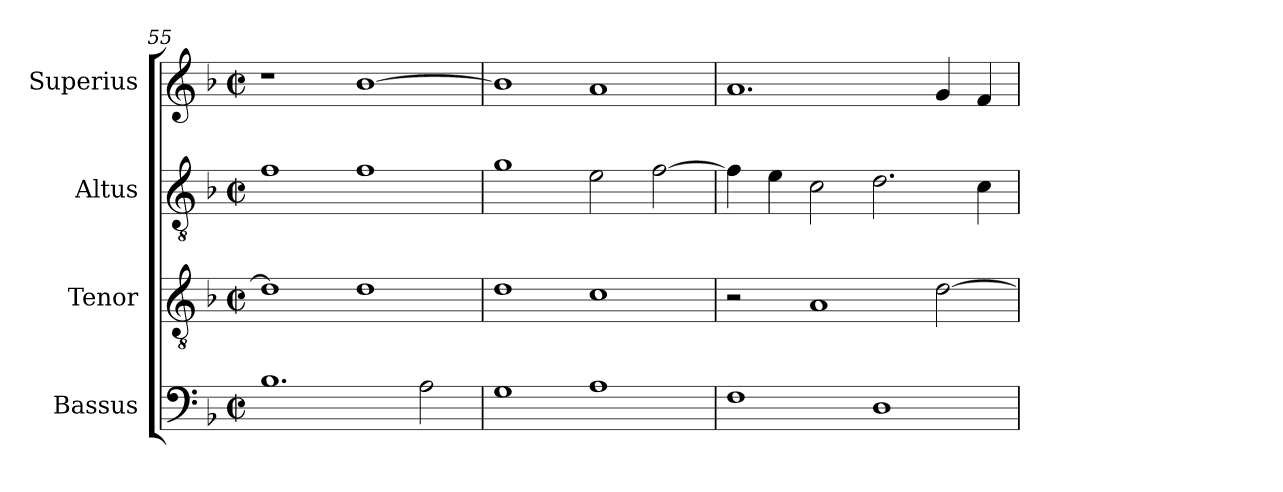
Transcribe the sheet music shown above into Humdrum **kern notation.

**kern	**kern	**kern	**kern
*part4	*part3	*part2	*part1
*staff4	*staff3	*staff2	*staff1
*I"Bassus	*I"Tenor	*I"Altus	*I"Superius
*I'B.	*I'T.	*	*I'S.
*clefF4	*clefGv2	*clefGv2	*clefG2
*	*ITrd7c12	*ITrd7c12	*
*k[b-]	*k[b-]	*k[b-]	*k[b-]
*F:	*F:	*F:	*F:
*M2/2	*M2/2	*M2/2	*M2/2
*met(c|)	*met(c|)	*met(c|)	*met(c|)
=55	=55	=55	=55
1.B-i	1Di]	1Fi	1r
.	1Di	1Fi	[>1b-i
2Ai\	.	.	.
!!LO:PB:g=z
=56	=56	=56	=56
1Gi	1Di	1Gi	1b-i]
1Ai	1Ci	2Ei\	1ai
.	.	[>2Fi\	.
=57	=57	=57	=57
1Fi	2r	4Fi\]	1.ai
.	.	4Ei\	.
.	1AAi	2Ci\	.
1Di	.	2.Di\	.
.	[>2Di\	.	4gi/
.	.	4Ci\	4fi/
=	=	=	=
*-	*-	*-	*-
